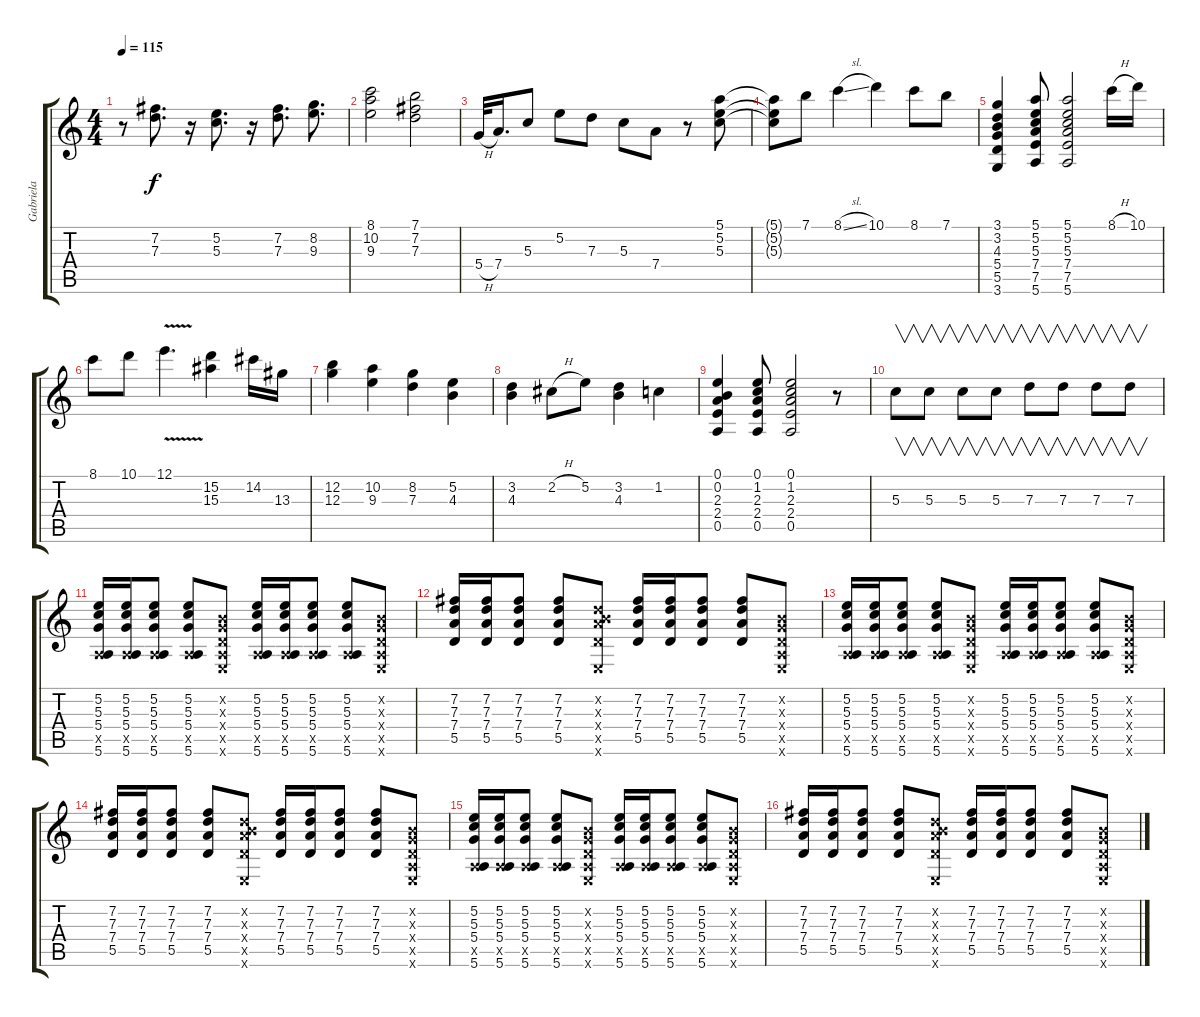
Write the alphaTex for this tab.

\track ("Gabriela" "Gabriela") {instrument acousticguitarnylon}
\staff {score tabs}
\tuning (E4 B3 G3 D3 A2 E2) {hide}
\ts (4 4)
\tempo 115
\clef g2
\ks c
r.8{dy f} (7.2 7.3).8{d} r.16 (5.2 5.3).8{d} r.16 (7.2 7.3).8{d} (8.2 9.3).8{d} |
(8.1 10.2 9.3).2{volume 13} (7.1 7.2 7.3).2 |
5.4{h}.32 7.4.16{d} 5.3.8 5.2.8 7.3.8 5.3.8 7.4.8 r.8 (5.1 5.2 5.3).8 |
(5.1{t} 5.2{t} 5.3{t}).8 7.1.8 8.1{sl}.4 10.1.4 8.1.8 7.1.8 |
(3.1 3.2 4.3 5.4 5.5 3.6).4 (5.1 5.2 5.3 7.4 7.5 5.6).8 (5.1 5.2 5.3 7.4 7.5 5.6).2 8.1{h}.16 10.1.16 |
8.1.8 10.1.8 12.1{v}.4{d} (15.2 15.3).4 14.2.16 13.3.16 |
(12.2 12.3).4 (10.2 9.3).4 (8.2 7.3).4 (5.2 4.3).4 |
(3.2 4.3).4 2.2{h}.8 5.2.8 (3.2 4.3).4 1.2.4 |
(0.1 0.2 2.3 2.4 0.5).4 (0.1 1.2 2.3 2.4 0.5).8 (0.1 1.2 2.3 2.4 0.5).2 r.8 |
5.3.8{v} 5.3.8{v} 5.3.8{v} 5.3.8{v} 7.3.8{v} 7.3.8{v} 7.3.8{v} 7.3.8{v} |
(5.2 5.3 5.4 0.5{x} 5.6).16{volume 9} (5.2 5.3 5.4 0.5{x} 5.6).16 (5.2 5.3 5.4 0.5{x} 5.6).8 (5.2 5.3 5.4 0.5{x} 5.6).8 (0.2{x} 0.3{x} 0.4{x} 0.5{x} 0.6{x}).8 (5.2 5.3 5.4 0.5{x} 5.6).16 (5.2 5.3 5.4 0.5{x} 5.6).16 (5.2 5.3 5.4 0.5{x} 5.6).8 (5.2 5.3 5.4 0.5{x} 5.6).8 (0.2{x} 0.3{x} 0.4{x} 0.5{x} 0.6{x}).8 |
(7.2 7.3 7.4 5.5).16 (7.2 7.3 7.4 5.5).16 (7.2 7.3 7.4 5.5).8 (7.2 7.3 7.4 5.5).8 (0.2{x} 7.3{x} 7.4{x} 5.5{x} 0.6{x}).8 (7.2 7.3 7.4 5.5).16 (7.2 7.3 7.4 5.5).16 (7.2 7.3 7.4 5.5).8 (7.2 7.3 7.4 5.5).8 (0.2{x} 0.3{x} 0.4{x} 0.5{x} 0.6{x}).8 |
(5.2 5.3 5.4 0.5{x} 5.6).16 (5.2 5.3 5.4 0.5{x} 5.6).16 (5.2 5.3 5.4 0.5{x} 5.6).8 (5.2 5.3 5.4 0.5{x} 5.6).8 (0.2{x} 0.3{x} 0.4{x} 0.5{x} 0.6{x}).8 (5.2 5.3 5.4 0.5{x} 5.6).16 (5.2 5.3 5.4 0.5{x} 5.6).16 (5.2 5.3 5.4 0.5{x} 5.6).8 (5.2 5.3 5.4 0.5{x} 5.6).8 (0.2{x} 0.3{x} 0.4{x} 0.5{x} 0.6{x}).8 |
(7.2 7.3 7.4 5.5).16 (7.2 7.3 7.4 5.5).16 (7.2 7.3 7.4 5.5).8 (7.2 7.3 7.4 5.5).8 (0.2{x} 7.3{x} 7.4{x} 5.5{x} 0.6{x}).8 (7.2 7.3 7.4 5.5).16 (7.2 7.3 7.4 5.5).16 (7.2 7.3 7.4 5.5).8 (7.2 7.3 7.4 5.5).8 (0.2{x} 0.3{x} 0.4{x} 0.5{x} 0.6{x}).8 |
(5.2 5.3 5.4 0.5{x} 5.6).16 (5.2 5.3 5.4 0.5{x} 5.6).16 (5.2 5.3 5.4 0.5{x} 5.6).8 (5.2 5.3 5.4 0.5{x} 5.6).8 (0.2{x} 0.3{x} 0.4{x} 0.5{x} 0.6{x}).8 (5.2 5.3 5.4 0.5{x} 5.6).16 (5.2 5.3 5.4 0.5{x} 5.6).16 (5.2 5.3 5.4 0.5{x} 5.6).8 (5.2 5.3 5.4 0.5{x} 5.6).8 (0.2{x} 0.3{x} 0.4{x} 0.5{x} 0.6{x}).8 |
(7.2 7.3 7.4 5.5).16 (7.2 7.3 7.4 5.5).16 (7.2 7.3 7.4 5.5).8 (7.2 7.3 7.4 5.5).8 (0.2{x} 7.3{x} 7.4{x} 5.5{x} 0.6{x}).8 (7.2 7.3 7.4 5.5).16 (7.2 7.3 7.4 5.5).16 (7.2 7.3 7.4 5.5).8 (7.2 7.3 7.4 5.5).8 (0.2{x} 0.3{x} 0.4{x} 0.5{x} 0.6{x}).8
